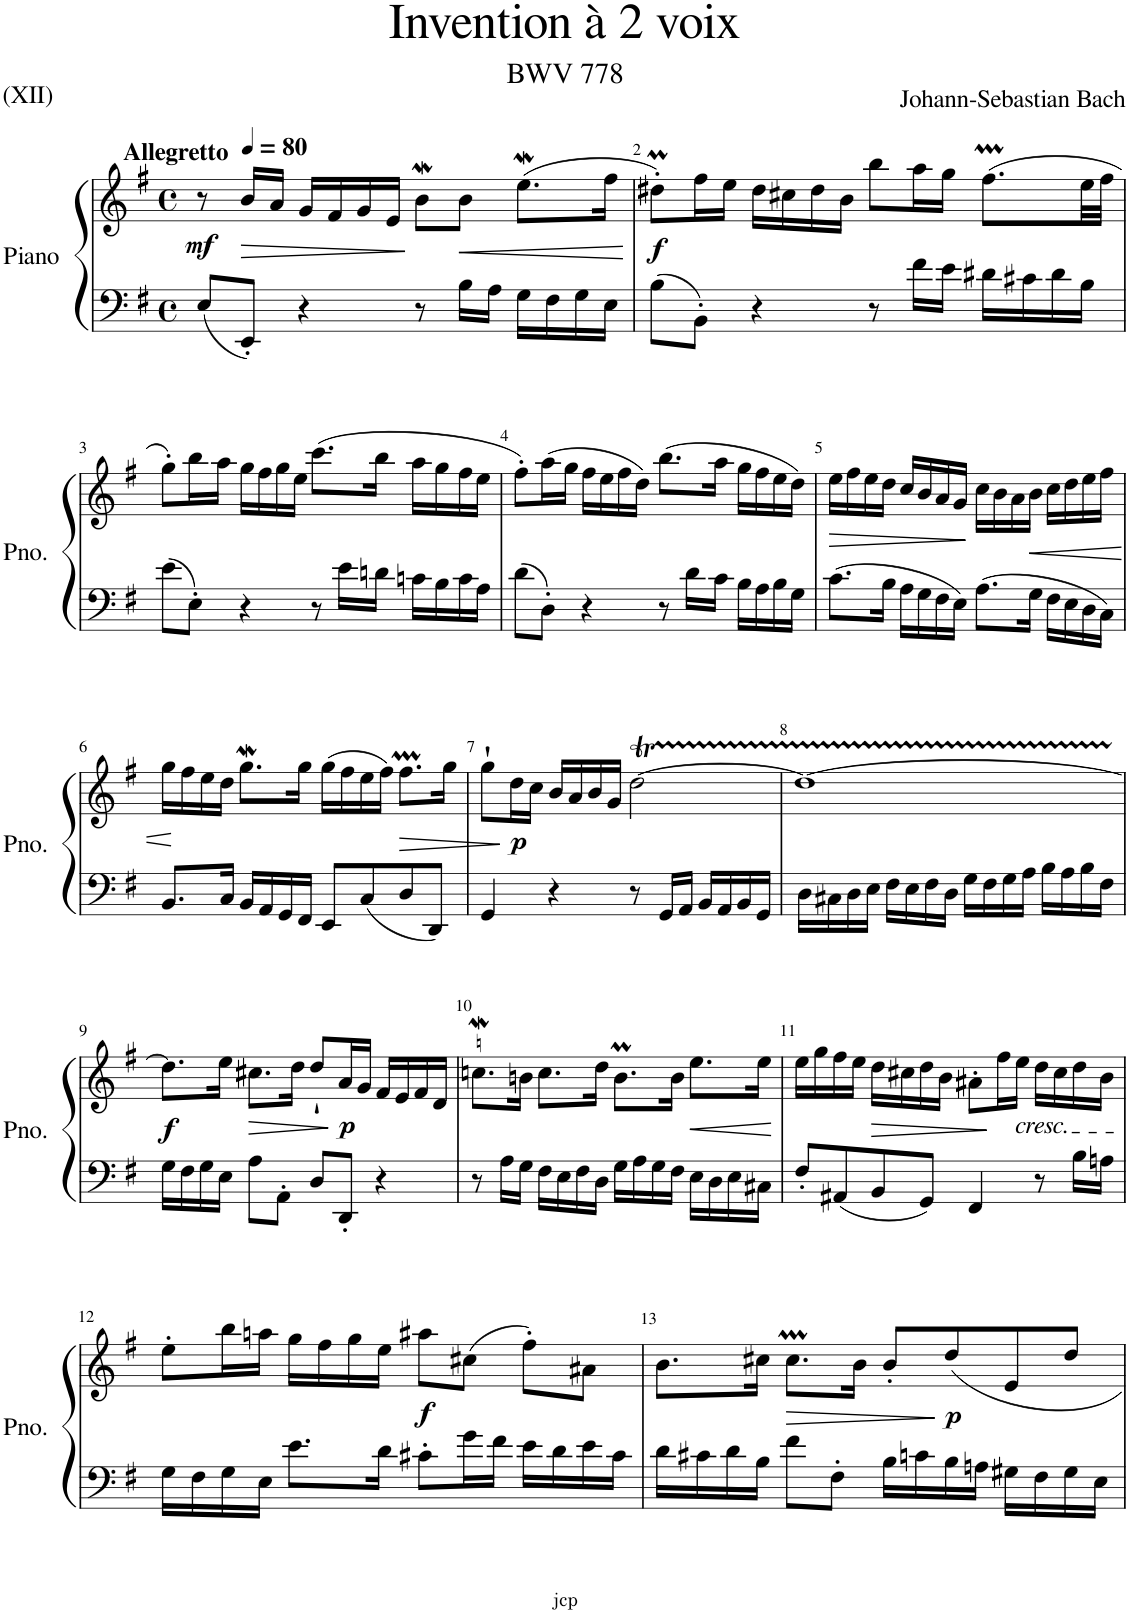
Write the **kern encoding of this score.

**kern	**kern	**dynam
*part1	*part1	*part1
*staff2	*staff1	*staff1/2
*I"Piano	*	*
*I'Pno.	*	*
*clefF4	*clefG2	*
*k[f#]	*k[f#]	*
*M4/4	*M4/4	*
*met(c)	*met(c)	*
*MM80	*MM80	*
=1	=1	=1
!	!LO:TX:a:B:t=Allegretto	!
!	!	!LO:DY:b
8E/L	8r	mf
!	!	!LO:HP:b
8EE'/J	16b/LL	>
.	16a/JJ	.
4r	16g/LL	.
.	16f#/	.
.	16g/	.
.	16e/JJ	.
8r	8bW\L	]
!	!	!LO:HP:b
16B\LL	8b\J	<
16A\JJ	.	.
16G\LL	(8.eeW\L	.
16F#\	.	.
16G\	.	.
16E\JJ	16ff#\Jk	.
.	.	[
=2	=2	=2
!	!	!LO:DY:b
8B\L	8dd#Xm'\L)	f
8BB'\J	16ff#\L	.
.	16ee\JJ	.
4r	16dd#\LL	.
.	16cc#X\	.
.	16dd#\	.
.	16b\JJ	.
8r	8bb\L	.
16f#\LL	16aa\L	.
16e\JJ	16gg\JJ	.
16d#X\LL	(8.ff#m\L	.
16c#X\	.	.
16d#\	.	.
16B\JJ	32ee\LL	.
.	32ff#\JJJ	.
!!LO:LB:g=z
=3	=3	=3
8e\L	8gg'\L)	.
8E'\J	16bb\L	.
.	16aa\JJ	.
4r	16gg\LL	.
.	16ff#\	.
.	16gg\	.
.	16ee\JJ	.
8r	(8.ccc\L	.
16e\LL	.	.
16dn\JJ	16bb\Jk	.
16cn\LL	16aa\LL	.
16B\	16gg\	.
16c\	16ff#\	.
16A\JJ	16ee\JJ	.
=4	=4	=4
8d\L	8ff#'\L)	.
8D'\J	(16aa\L	.
.	16gg\JJ	.
4r	16ff#\LL	.
.	16ee\	.
.	16ff#\	.
.	16dd\JJ)	.
8r	(8.bb\L	.
16d\LL	.	.
16c\JJ	16aa\Jk	.
16B\LL	16gg\LL	.
16A\	16ff#\	.
16B\	16ee\	.
16G\JJ	16dd\JJ)	.
=5	=5	=5
!	!	!LO:HP:b
8.c\L	16ee\LL	>
.	16ff#\	.
.	16ee\	.
16B\Jk	16dd\JJ	.
16A\LL	16cc/LL	.
16G\	16b/	.
16F#\	16a/	.
16E\JJ	16g/JJ	.
8.A\L	16cc\LL	]
.	16b\	.
.	16a\	.
!	!	!LO:HP:b
16G\Jk	16b\JJ	<
16F#\LL	16cc\LL	.
16E\	16dd\	.
16D\	16ee\	.
16C\JJ	16ff#\JJ	.
!!LO:LB:g=z
=6	=6	=6
8.BB/L	16gg\LL	.
.	16ff#\	[
.	16ee\	.
16C/Jk	16dd\JJ	.
16BB/LL	8.ggw\L	.
16AA/	.	.
16GG/	.	.
16FF#/JJ	16gg\Jk	.
8EE/L	(16gg\LL	.
.	16ff#\	.
8C/	16ee\	.
.	16ff#\JJ)	.
!	!	!LO:HP:b
8D/	8.ff#m\L	>
8DD/J	.	.
.	16gg\Jk	.
=7	=7	=7
4GG/	8gg`\L	.
!	!	!LO:DY:n=1:b
.	16dd\L	] p
.	16cc\JJ	.
4r	16b/LL	.
.	16a/	.
.	16b/	.
.	16g/JJ	.
8r	[2ddT\	.
16GG/LL	.	.
16AA/JJ	.	.
16BB/LL	.	.
16AA/	.	.
16BB/	.	.
16GG/JJ	.	.
=8	=8	=8
16D\LL	1ddTTT_	.
16C#X\	.	.
16D\	.	.
16E\JJ	.	.
16F#\LL	.	.
16E\	.	.
16F#\	.	.
16D\JJ	.	.
16G\LL	.	.
16F#\	.	.
16G\	.	.
16A\JJ	.	.
16B\LL	.	.
16A\	.	.
16B\	.	.
16F#\JJ	.	.
!!LO:LB:g=z
=9	=9	=9
!	!	!LO:DY:b
16G\LL	8.dd\L]	f
16F#\	.	.
16G\	.	.
16E\JJ	16ee\Jk	.
!	!	!LO:HP:b
8A\L	8.cc#X\L	>
8AA'\J	.	.
.	16dd\Jk	.
8D/L	8dd`/L	.
!	!	!LO:DY:n=1:b
8DD'/J	16a/L	] p
.	16g/JJ	.
4r	16f#/LL	.
.	16e/	.
.	16f#/	.
.	16d/JJ	.
=10	=10	=10
8r	8.ccnw\L	.
16A\LL	.	.
16G\JJ	16bn\Jk	.
16F#\LL	8.cc\L	.
16E\	.	.
16F#\	.	.
16D\JJ	16dd\Jk	.
16G\LL	8.bm\L	.
16A\	.	.
16G\	.	.
16F#\JJ	16b\Jk	.
!	!	!LO:HP:b
16E\LL	8.ee\L	<
16D\	.	.
16E\	.	.
16C#X\JJ	16ee\Jk	.
.	.	[
=11	=11	=11
8F#'/L	16ee\LL	.
.	16gg\	.
8AA#X/	16ff#\	.
.	16ee\JJ	.
!	!	!LO:HP:b
8BB/	16dd\LL	>
.	16cc#X\	.
8GG/J	16dd\	.
.	16b\JJ	.
4FF#/	8a#X'\L	.
.	16ff#\L	]
!	!LO:TX:b:i:t=cresc.	!
.	16ee\JJ	.
8r	16dd\LL	.
.	16cc#\	.
16B\LL	16dd\	.
16An\JJ	16b\JJ	.
!!LO:LB:g=z
=12	=12	=12
16G\LL	8ee'\L	.
16F#\	.	.
16G\	16bb\L	.
16E\JJ	16aan\JJ	.
8.e\L	16gg\LL	.
.	16ff#\	.
.	16gg\	.
16d\Jk	16ee\JJ	.
!	!	!LO:DY:b
8c#X'\L	8aa#X\L	f
16g\L	(8cc#X\J	.
16f#\JJ	.	.
16e\LL	8ff#'\L)	.
16d\	.	.
16e\	8a#X\J	.
16c#\JJ	.	.
=13	=13	=13
16d\LL	8.b\L	.
16c#X\	.	.
16d\	.	.
16B\JJ	16cc#X\Jk	.
!	!	!LO:HP:b
8f#\L	8.cc#m\L	>
8F#'\J	.	.
.	16b\Jk	.
16B\LL	8b'/L	.
16cn\	.	.
!	!	!LO:DY:n=1:b
16B\	8dd/	] p
16An\JJ	.	.
16G#X\LL	8e/	.
16F#\	.	.
16G#\	8dd/J	.
16E\JJ	.	.
=	=	=
*-	*-	*-
